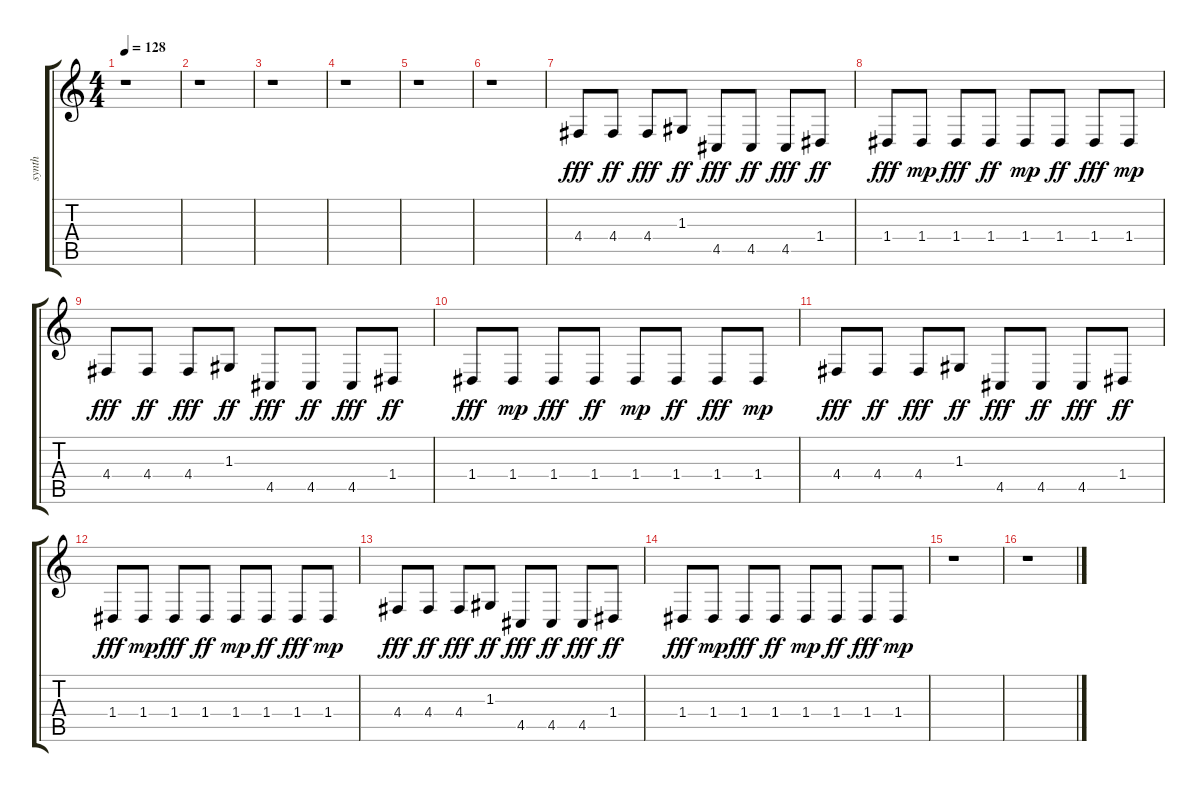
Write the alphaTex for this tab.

\track ("synth" "synth") {instrument pad3polysynth}
\staff {score tabs}
\tuning (E4 B3 G3 D3 A2 E2) {hide}
\ts (4 4)
\tempo 128
\clef g2
\ks c
r.1{dy mp} |
r.1 |
r.1 |
r.1 |
r.1 |
r.1 |
4.4.8{dy fff} 4.4.8{dy ff} 4.4.8{dy fff} 1.3.8{dy ff} 4.5.8{dy fff} 4.5.8{dy ff} 4.5.8{dy fff} 1.4.8{dy ff} |
1.4.8{dy fff} 1.4.8{dy mp} 1.4.8{dy fff} 1.4.8{dy ff} 1.4.8{dy mp} 1.4.8{dy ff} 1.4.8{dy fff} 1.4.8{dy mp} |
4.4.8{dy fff} 4.4.8{dy ff} 4.4.8{dy fff} 1.3.8{dy ff} 4.5.8{dy fff} 4.5.8{dy ff} 4.5.8{dy fff} 1.4.8{dy ff} |
1.4.8{dy fff} 1.4.8{dy mp} 1.4.8{dy fff} 1.4.8{dy ff} 1.4.8{dy mp} 1.4.8{dy ff} 1.4.8{dy fff} 1.4.8{dy mp} |
4.4.8{dy fff} 4.4.8{dy ff} 4.4.8{dy fff} 1.3.8{dy ff} 4.5.8{dy fff} 4.5.8{dy ff} 4.5.8{dy fff} 1.4.8{dy ff} |
1.4.8{dy fff} 1.4.8{dy mp} 1.4.8{dy fff} 1.4.8{dy ff} 1.4.8{dy mp} 1.4.8{dy ff} 1.4.8{dy fff} 1.4.8{dy mp} |
4.4.8{dy fff} 4.4.8{dy ff} 4.4.8{dy fff} 1.3.8{dy ff} 4.5.8{dy fff} 4.5.8{dy ff} 4.5.8{dy fff} 1.4.8{dy ff} |
1.4.8{dy fff} 1.4.8{dy mp} 1.4.8{dy fff} 1.4.8{dy ff} 1.4.8{dy mp} 1.4.8{dy ff} 1.4.8{dy fff} 1.4.8{dy mp} |
r.1 |
r.1
